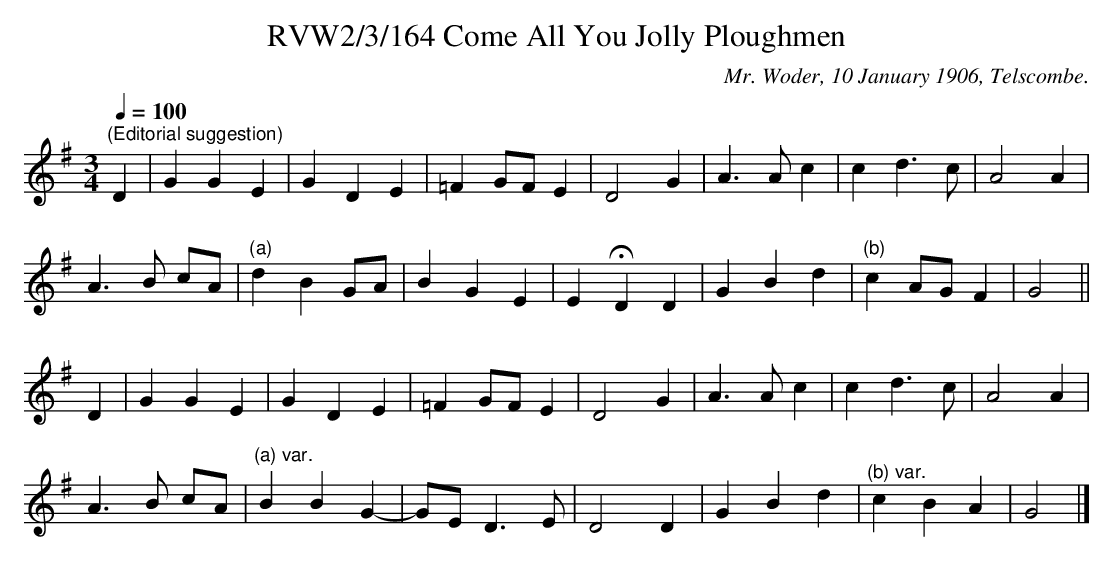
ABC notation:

X:1
T:RVW2/3/164 Come All You Jolly Ploughmen
C:Mr. Woder, 10 January 1906, Telscombe.
L:1/4
Q:1/4=100
M:3/4
K:G
"^(Editorial suggestion)" D | G G E | G D E | =F G/F/ E | D2 G | A3/2 A/ c | c d3/2 c/ | A2 A |$
A3/2 B/ c/A/ |"^(a)" d B G/A/ | B G E | E !fermata!D D | G B d |"^(b)" c A/G/ F | G2 ||$ D |
G G E | G D E | =F G/F/ E | D2 G | A3/2 A/ c | c d3/2 c/ | A2 A |$ A3/2 B/ c/A/ |
"^(a) var." B B G- | G/E/ D3/2 E/ | D2 D | G B d |"^(b) var." c B A | G2 |]
